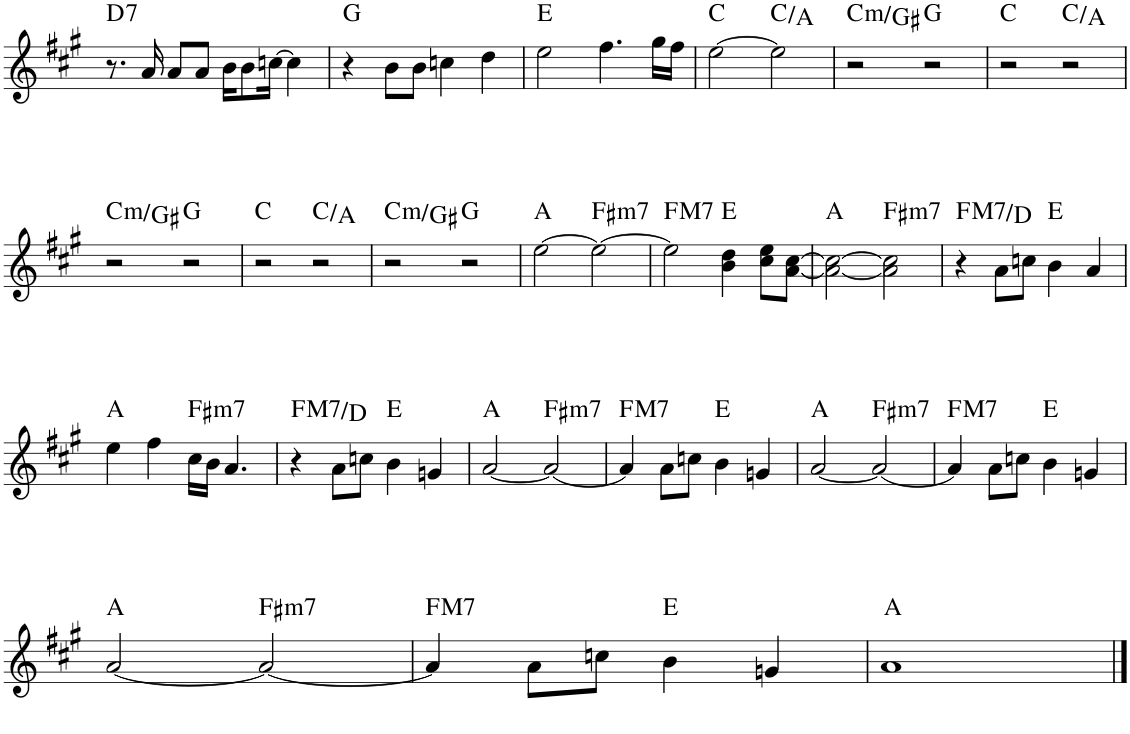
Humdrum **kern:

**kern	**harte
*part1	*part1
*staff1	*
*I"Piano	*
*I'Pno.	*
!!LO:PB:g=z
*clefG2	*
*k[f#c#g#]	*
*M4/4	*
=42	=42
!	!LO:H:kt=7
8.r	D:7
16a/	.
8a/L	.
8a/J	.
16b\KL	.
8b\	.
[16ccn\Jk	.
4cc\]	.
=43	=43
4r	G:maj
8b\L	.
8b\J	.
4ccn\	.
4dd\	.
=44	=44
2ee\	E:maj
4.ff#\	.
16gg#\LL	.
16ff#\JJ	.
=45	=45
[2ee\	C:maj
2ee\]	C:maj/6
=46	=46
!	!LO:H:kt=m
2r	C:min/#5
2r	G:maj
=47	=47
2r	C:maj
2r	C:maj/6
!!LO:LB:g=z
=48	=48
!	!LO:H:kt=m
2r	C:min/#5
2r	G:maj
=49	=49
2r	C:maj
2r	C:maj/6
=50	=50
!	!LO:H:kt=m
2r	C:min/#5
2r	G:maj
=51	=51
[2ee\	A:maj
!	!LO:H:kt=m7
2ee\_	F#:min7
=52	=52
!	!LO:H:kt=M7
2ee\]	F:maj7
4b\ 4dd\	E:maj
8cc#\ 8ee\L	.
[8a\ [8cc#\J	.
=53	=53
2a\_ 2cc#\_	A:maj
!	!LO:H:kt=m7
2a\] 2cc#\]	F#:min7
=54	=54
!	!LO:H:kt=M7
4r	F:maj7/6
8a\L	.
8ccn\J	.
4b\	E:maj
4a/	.
!!LO:LB:g=z
=55	=55
4ee\	A:maj
4ff#\	.
!	!LO:H:kt=m7
16cc#\LL	F#:min7
16b\JJ	.
4.a/	.
=56	=56
!	!LO:H:kt=M7
4r	F:maj7/6
8a\L	.
8ccn\J	.
4b\	E:maj
4gn/	.
=57	=57
[2a/	A:maj
!	!LO:H:kt=m7
2a/_	F#:min7
=58	=58
!	!LO:H:kt=M7
4a/]	F:maj7
8a\L	.
8ccn\J	.
4b\	E:maj
4gn/	.
=59	=59
[2a/	A:maj
!	!LO:H:kt=m7
2a/_	F#:min7
=60	=60
!	!LO:H:kt=M7
4a/]	F:maj7
8a\L	.
8ccn\J	.
4b\	E:maj
4gn/	.
!!LO:LB:g=z
=61	=61
[2a/	A:maj
!	!LO:H:kt=m7
2a/_	F#:min7
=62	=62
!	!LO:H:kt=M7
4a/]	F:maj7
8a\L	.
8ccn\J	.
4b\	E:maj
4gn/	.
=63	=63
1a	A:maj
==	==
*-	*-
